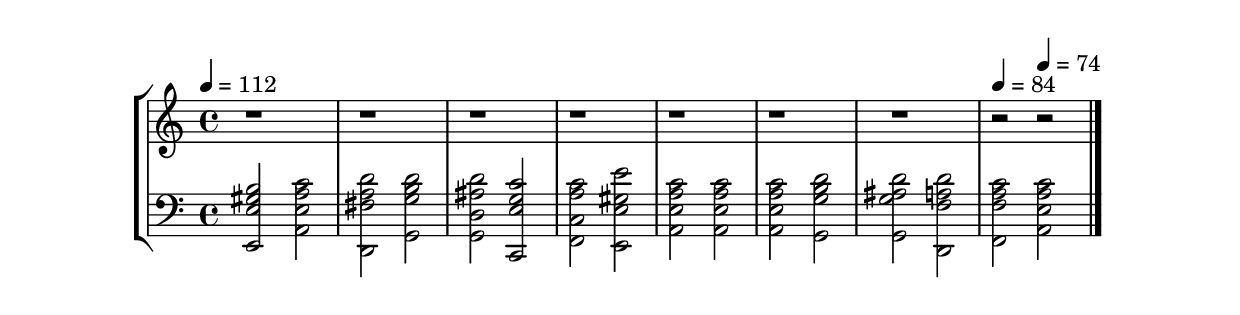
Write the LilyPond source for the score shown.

\version "2.12.1"

\header {
	 title = \markup \center-column {}
	 composer = \markup \center-column {}
}
melody = {

	\key c \major
	\tempo 4 = 112
	\clef treble
	\time 4/4
		\key c \major
	\tempo 4 = 112
	\clef treble
 r1  r1  r1  r1  r1  r1  r1  \tempo 4 = 84 r2 \tempo 4 = 74 r2 \bar "|."}
text = \lyricmode {

	
}
upper = {

	\tempo 4 = 112
	\key c \major
	\time 4/4
	\clef bass
	<e, e gis b>2
<a, e a c'>2
<d, fis a d'>2
<g, g b d'>2
<g, d ais d'>2
<c, e g c'>2
<f, c a c'>2
<e, e gis e'>2
<a, e a c'>2
<a, e a c'>2
<a, e a c'>2
<g, g b d'>2
<g, g ais d'>2
<d, f a d'>2
<f, f a c'>2
<a, e a c'>2

	 \bar "|."}
lower = {

	\tempo 4 = 112
	\key c \major
	\time 4/4
	\clef bass
 r1  r1  r1  r1  r1  r1  r1  r1 \bar "|."}
\score {
	<<
		 \new StaffGroup <<
		 \new Voice = "one" { \melody }
		 \new Lyrics \lyricsto "one" \text
			 \new Staff {\upper}
		 >>
	>>
	\layout {
		\context {
			\Voice
			\remove Note_heads_engraver
			\consists Completion_heads_engraver
		}
	}
	\midi {
	\context {
		\Score
		 tempoWholesPerMinute = #(ly:make-moment 120 4)
	}
	}
}
